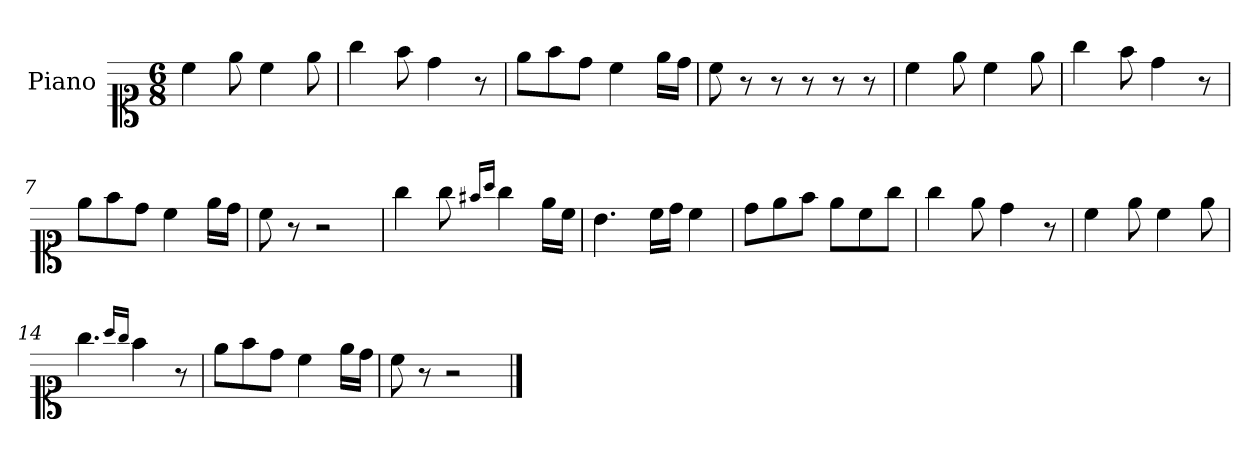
**kern
*part1
*staff1
*I"Piano
*I'Pno.
*clefC1
*k[]
*M6/8
=1
4cc\
8ee\
4cc\
8ee\
=2
4gg\
8ff\
4dd\
8r
=3
8ee\L
8ff\
8dd\J
4cc\
16ee\LL
16dd\JJ
=4
8cc\
8r
8r
8r
8r
8r
=5
4cc\
8ee\
4cc\
8ee\
=6
4gg\
8ff\
4dd\
8r
!!LO:LB:g=z
=7
8ee\L
8ff\
8dd\J
4cc\
16ee\LL
16dd\JJ
=8
8cc\
8r
2r
=9
4gg\
8gg\
16qff#X/LL
16qaa/JJ
4gg\
16ee\LL
16cc\JJ
=10
4.b\
16cc\LL
16dd\JJ
4cc\
=11
8dd\L
8ee\
8ff\J
8ee\L
8cc\
8gg\J
!!LO:LB:g=z
=12
4gg\
8ee\
4dd\
8r
=13
4cc\
8ee\
4cc\
8ee\
=14
4.gg\
16qaa/LL
16qgg/JJ
4ff\
8r
=15
8ee\L
8ff\
8dd\J
4cc\
16ee\LL
16dd\JJ
=16
8cc\
8r
2r
==
*-
